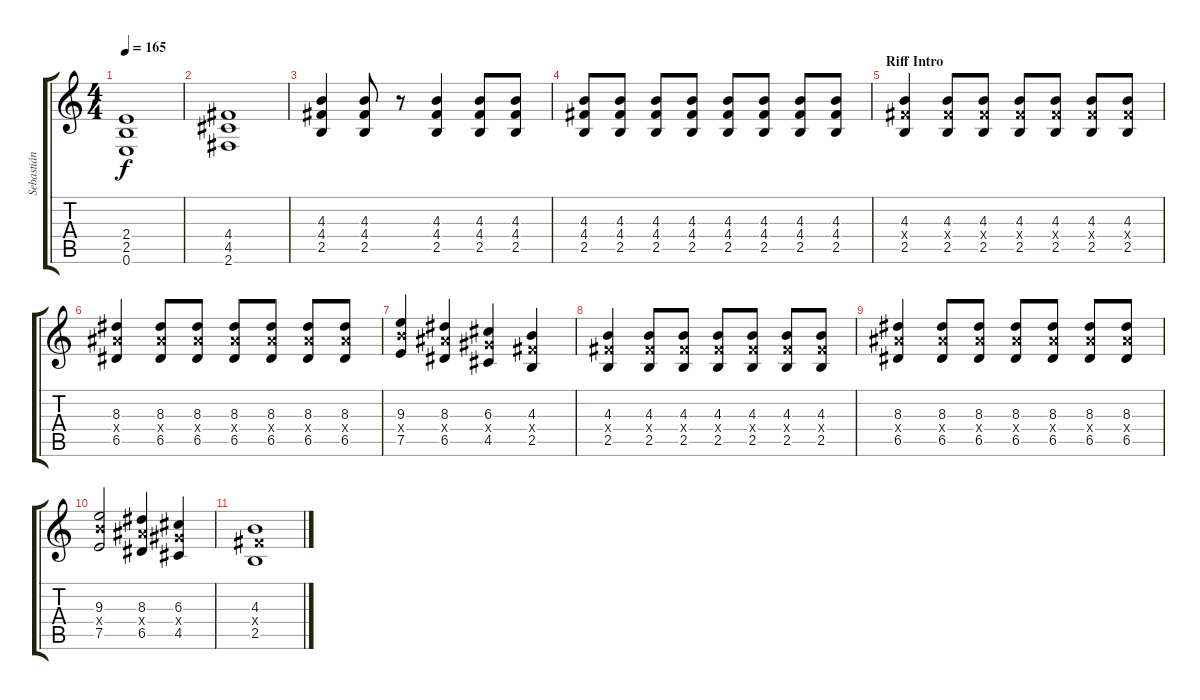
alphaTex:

\track ("Sebastián \"la mafafa\" Mejía" "Sebastián ") {instrument distortionguitar}
\staff {score tabs}
\tuning (E4 B3 G3 D3 A2 E2) {hide}
\ts (4 4)
\tempo 165
\clef g2
\ks c
(2.4 2.5 0.6).1{dy f} |
(4.4 4.5 2.6).1 |
(4.3 4.4 2.5).4 (4.3 4.4 2.5).8 r.8 (4.3 4.4 2.5).4 (4.3 4.4 2.5).8 (4.3 4.4 2.5).8 |
(4.3 4.4 2.5).8 (4.3 4.4 2.5).8 (4.3 4.4 2.5).8 (4.3 4.4 2.5).8 (4.3 4.4 2.5).8 (4.3 4.4 2.5).8 (4.3 4.4 2.5).8 (4.3 4.4 2.5).8 |
\section ("" "Riff Intro")
(4.3 4.4{x} 2.5).4 (4.3 4.4{x} 2.5).8 (4.3 4.4{x} 2.5).8 (4.3 4.4{x} 2.5).8 (4.3 4.4{x} 2.5).8 (4.3 4.4{x} 2.5).8 (4.3 4.4{x} 2.5).8 |
(8.3 8.4{x} 6.5).4 (8.3 8.4{x} 6.5).8 (8.3 8.4{x} 6.5).8 (8.3 8.4{x} 6.5).8 (8.3 8.4{x} 6.5).8 (8.3 8.4{x} 6.5).8 (8.3 8.4{x} 6.5).8 |
(9.3 9.4{x} 7.5).4 (8.3 8.4{x} 6.5).4 (6.3 6.4{x} 4.5).4 (4.3 4.4{x} 2.5).4 |
(4.3 4.4{x} 2.5).4 (4.3 4.4{x} 2.5).8 (4.3 4.4{x} 2.5).8 (4.3 4.4{x} 2.5).8 (4.3 4.4{x} 2.5).8 (4.3 4.4{x} 2.5).8 (4.3 4.4{x} 2.5).8 |
(8.3 8.4{x} 6.5).4 (8.3 8.4{x} 6.5).8 (8.3 8.4{x} 6.5).8 (8.3 8.4{x} 6.5).8 (8.3 8.4{x} 6.5).8 (8.3 8.4{x} 6.5).8 (8.3 8.4{x} 6.5).8 |
(9.3 9.4{x} 7.5).2 (8.3 8.4{x} 6.5).4 (6.3 6.4{x} 4.5).4 |
(4.3 4.4{x} 2.5).1
